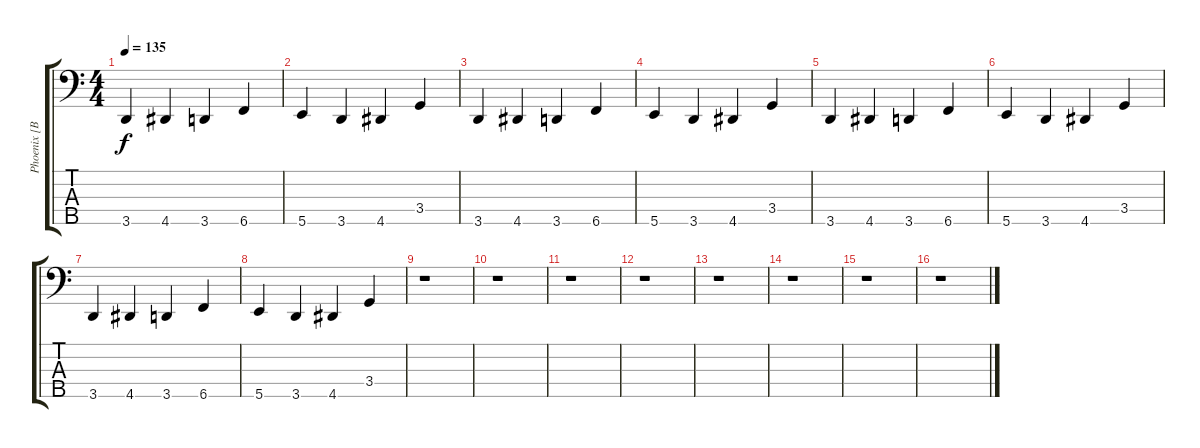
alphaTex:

\track ("Phoenix [Bass]" "Phoenix [B") {instrument electricbassfinger}
\staff {score tabs}
\tuning (G2 D2 A1 E1 B0) {hide}
\ts (4 4)
\tempo 135
\clef f4
\ks c
3.5.4{dy f} 4.5.4 3.5.4 6.5.4 |
5.5.4 3.5.4 4.5.4 3.4.4 |
3.5.4 4.5.4 3.5.4 6.5.4 |
5.5.4 3.5.4 4.5.4 3.4.4 |
3.5.4 4.5.4 3.5.4 6.5.4 |
5.5.4 3.5.4 4.5.4 3.4.4 |
3.5.4 4.5.4 3.5.4 6.5.4 |
5.5.4 3.5.4 4.5.4 3.4.4 |
r.1 |
r.1 |
r.1 |
r.1 |
r.1 |
r.1 |
r.1 |
r.1
